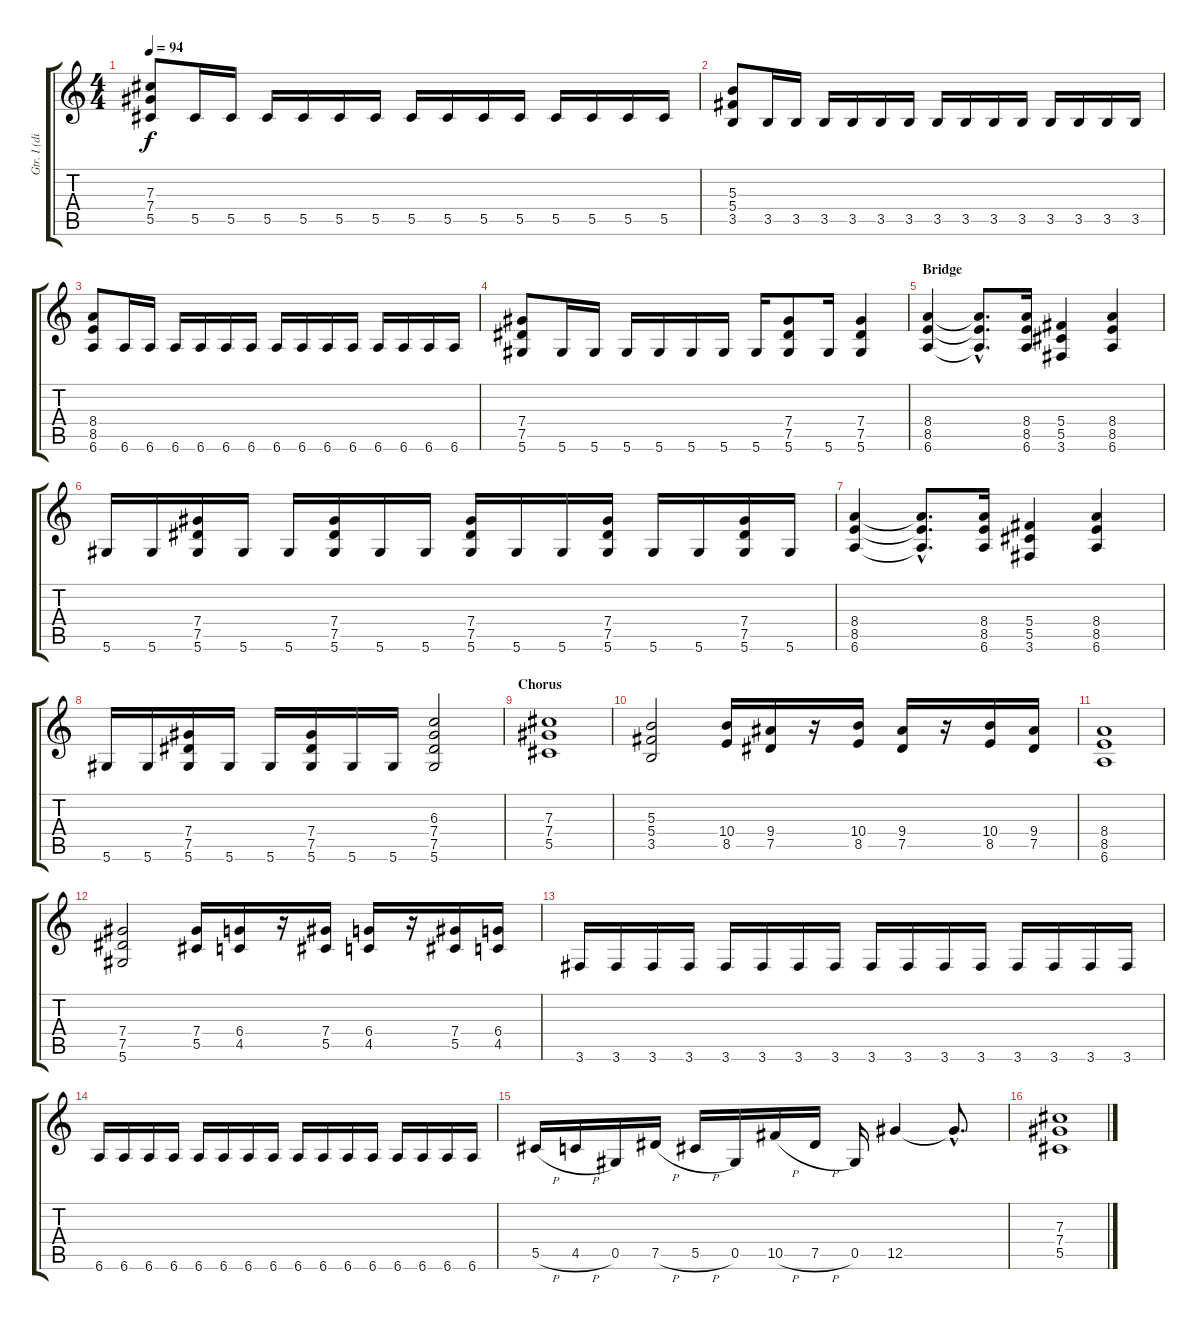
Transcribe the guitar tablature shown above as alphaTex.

\track ("Gtr. I (dist)" "Gtr. I (di") {instrument distortionguitar}
\staff {score tabs}
\tuning (Eb4 Bb3 Gb3 Db3 Ab2 Eb2) {hide}
\ts (4 4)
\tempo 94
\clef g2
\ks c
(7.3 7.4 5.5).8{dy f} 5.5.16 5.5.16 5.5.16 5.5.16 5.5.16 5.5.16 5.5.16 5.5.16 5.5.16 5.5.16 5.5.16 5.5.16 5.5.16 5.5.16 |
(5.3 5.4 3.5).8 3.5.16 3.5.16 3.5.16 3.5.16 3.5.16 3.5.16 3.5.16 3.5.16 3.5.16 3.5.16 3.5.16 3.5.16 3.5.16 3.5.16 |
(8.4 8.5 6.6).8 6.6.16 6.6.16 6.6.16 6.6.16 6.6.16 6.6.16 6.6.16 6.6.16 6.6.16 6.6.16 6.6.16 6.6.16 6.6.16 6.6.16 |
(7.4 7.5 5.6).8 5.6.16 5.6.16 5.6.16 5.6.16 5.6.16 5.6.16 5.6.16 (7.4 7.5 5.6).8 5.6.16 (7.4 7.5 5.6).4 |
\section ("" "Bridge")
(8.4 8.5 6.6).4 (8.4{hac t} 8.5{hac t} 6.6{hac t}).8{d} (8.4 8.5 6.6).16 (5.4 5.5 3.6).4 (8.4 8.5 6.6).4 |
5.6.16 5.6.16 (7.4 7.5 5.6).16 5.6.16 5.6.16 (7.4 7.5 5.6).16 5.6.16 5.6.16 (7.4 7.5 5.6).16 5.6.16 5.6.16 (7.4 7.5 5.6).16 5.6.16 5.6.16 (7.4 7.5 5.6).16 5.6.16 |
(8.4 8.5 6.6).4 (8.4{hac t} 8.5{hac t} 6.6{hac t}).8{d} (8.4 8.5 6.6).16 (5.4 5.5 3.6).4 (8.4 8.5 6.6).4 |
5.6.16 5.6.16 (7.4 7.5 5.6).16 5.6.16 5.6.16 (7.4 7.5 5.6).16 5.6.16 5.6.16 (6.3 7.4 7.5 5.6).2 |
\section ("" "Chorus")
(7.3 7.4 5.5).1 |
(5.3 5.4 3.5).2 (10.4 8.5).16 (9.4 7.5).16 r.16 (10.4 8.5).16 (9.4 7.5).16 r.16 (10.4 8.5).16 (9.4 7.5).16 |
(8.4 8.5 6.6).1 |
(7.4 7.5 5.6).2 (7.4 5.5).16 (6.4 4.5).16 r.16 (7.4 5.5).16 (6.4 4.5).16 r.16 (7.4 5.5).16 (6.4 4.5).16 |
3.6.16 3.6.16 3.6.16 3.6.16 3.6.16 3.6.16 3.6.16 3.6.16 3.6.16 3.6.16 3.6.16 3.6.16 3.6.16 3.6.16 3.6.16 3.6.16 |
6.6.16 6.6.16 6.6.16 6.6.16 6.6.16 6.6.16 6.6.16 6.6.16 6.6.16 6.6.16 6.6.16 6.6.16 6.6.16 6.6.16 6.6.16 6.6.16 |
5.5{h}.16 4.5{h}.16 0.5.16 7.5{h}.16 5.5{h}.16 0.5.16 10.5{h}.16 7.5{h}.16 0.5.16 12.5.4 12.5{hac t}.8{d} |
(7.3 7.4 5.5).1
